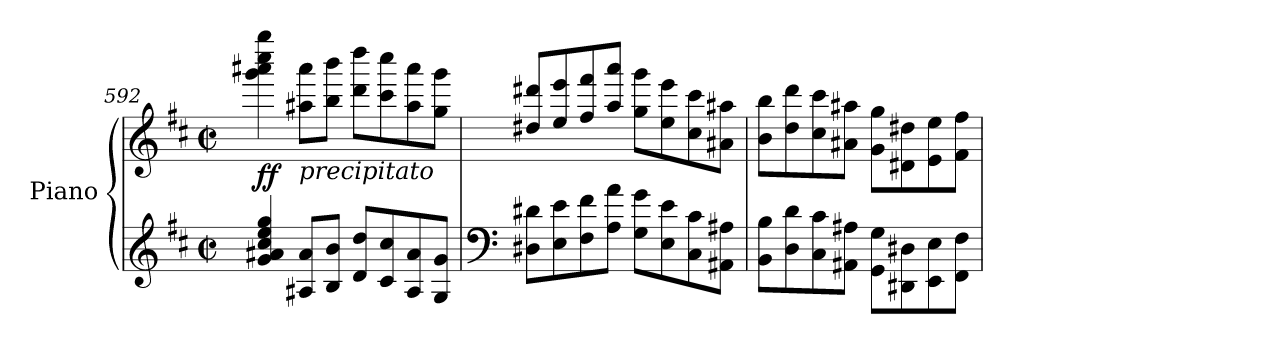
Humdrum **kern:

**kern	**kern	**dynam
*part1	*part1	*part1
*staff2	*staff1	*staff1/2
*I"Piano	*	*
*I'Pno	*	*
!!LO:LB:g=z
*clefG2	*clefG2	*
*k[f#c#]	*k[f#c#]	*
*M2/2	*M2/2	*
*met(c|)	*met(c|)	*
=592	=592	=592
!	!	!LO:DY:b
4g/ 4a#X/ 4cc#/ 4ee/ 4gg/	4ggg\ 4aaa#X\ 4cccc#\ 4gggg\	ff
!	!LO:TX:b:i:t=precipitato	!
8A#X/ 8a#/L	8aa#X\ 8aaa#\L	.
8B/ 8b/J	8bb\ 8bbb\J	.
8d/ 8dd/L	8ddd\ 8dddd\L	.
8c#/ 8cc#/	8ccc#\ 8cccc#\	.
8A#/ 8a#/	8aa#\ 8aaa#\	.
8G/ 8g/J	8gg\ 8ggg\J	.
=593	=593	=593
*clefF4	*	*
8D#X\ 8d#X\L	8dd#X/ 8ddd#X/L	.
8E\ 8e\	8ee/ 8eee/	.
8F#\ 8f#\	8ff#/ 8fff#/	.
8A\ 8a\J	8aa/ 8aaa/J	.
8G\ 8g\L	8gg\ 8ggg\L	.
8E\ 8e\	8ee\ 8eee\	.
8C#\ 8c#\	8cc#\ 8ccc#\	.
8AA#X\ 8A#X\J	8a#X\ 8aa#X\J	.
=594	=594	=594
8BB\ 8B\L	8b\ 8bb\L	.
8D\ 8d\	8dd\ 8ddd\	.
8C#\ 8c#\	8cc#\ 8ccc#\	.
8AA#X\ 8A#X\J	8a#X\ 8aa#X\J	.
8GG\ 8G\L	8g\ 8gg\L	.
8DD#X\ 8D#X\	8d#X\ 8dd#X\	.
8EE\ 8E\	8e\ 8ee\	.
8FF#\ 8F#\J	8f#\ 8ff#\J	.
=	=	=
*-	*-	*-
